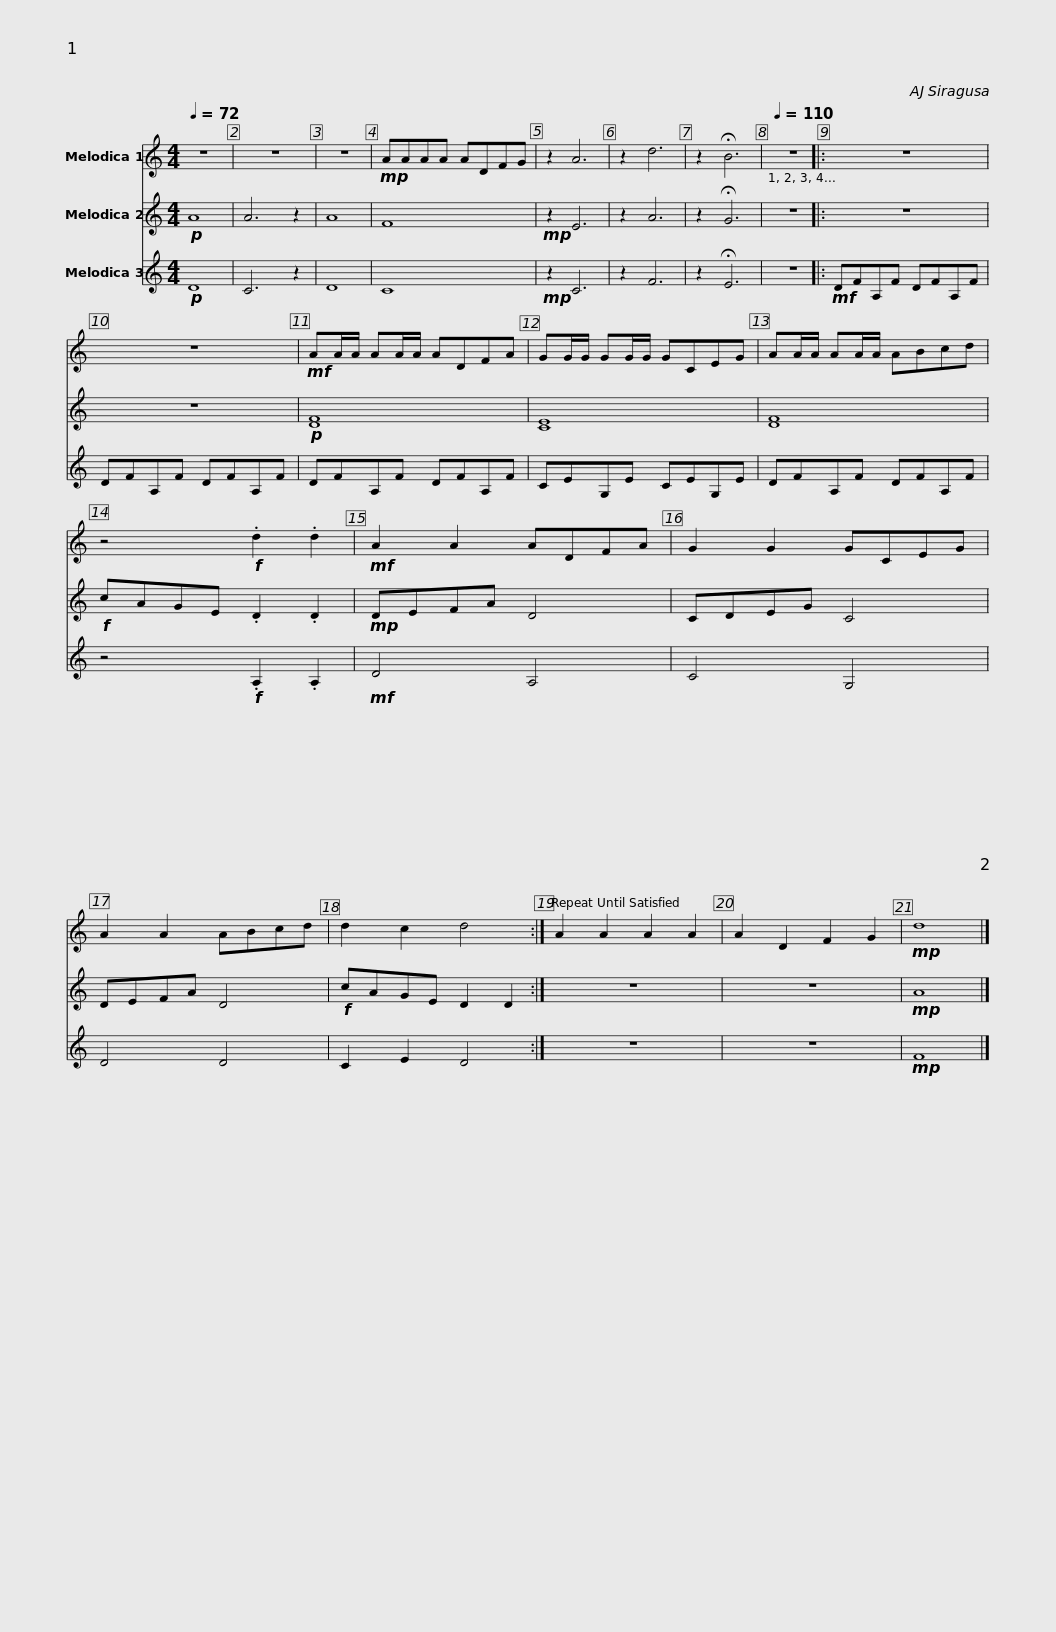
X:1
%%score 1 2 3
L:1/8
Q:1/4=72
M:4/4
I:linebreak $
K:C
V:1 treble
V:2 treble
V:3 treble
V:1
 z8 | z8 | z8 |!mp! AAAA ADFG | z2 A6 | %5
 z2 d6 | z2 !fermata!B6 |[Q:1/4=110] z8 |: z8 |$ z8 | %10
!mf! AA/A/ AA/A/ ADFA | GG/G/ GG/G/ GCEG | AA/A/ AA/A/ ABcd | z4!f! .d2 .d2 |$!mf! A2 A2 ADFA | %15
 G2 G2 GCEG | A2 A2 ABcd | d2 c2 d4 :| A2 A2 A2 A2 | A2 D2 F2 G2 | %20
!mp! d8 |] %21
V:2
!p! A8 | A6 z2 | A8 | F8 |!mp! z2 E6 | %5
 z2 A6 | z2 !fermata!G6 | z8 |: z8 |$ z8 | %10
!p! [DF]8 | [CE]8 | [DF]8 |!f! cAGE .D2 .D2 |$!mp! DEFA D4 | %15
 CDEG C4 | DEFA D4 |!f! cAGE D2 D2 :| z8 | z8 | %20
!mp! A8 |] %21
V:3
!p! D8 | C6 z2 | D8 | C8 |!mp! z2 C6 | %5
 z2 F6 | z2 !fermata!E6 | z8 |:!mf! DFA,F DFA,F |$ DFA,F DFA,F | %10
 DFA,F DFA,F | CEG,E CEG,E | DFA,F DFA,F | z4!f! .A,2 .A,2 |$!mf! D4 A,4 | %15
 C4 G,4 | D4 D4 | C2 E2 D4 :| z8 | z8 | %20
!mp! F8 |] %21
